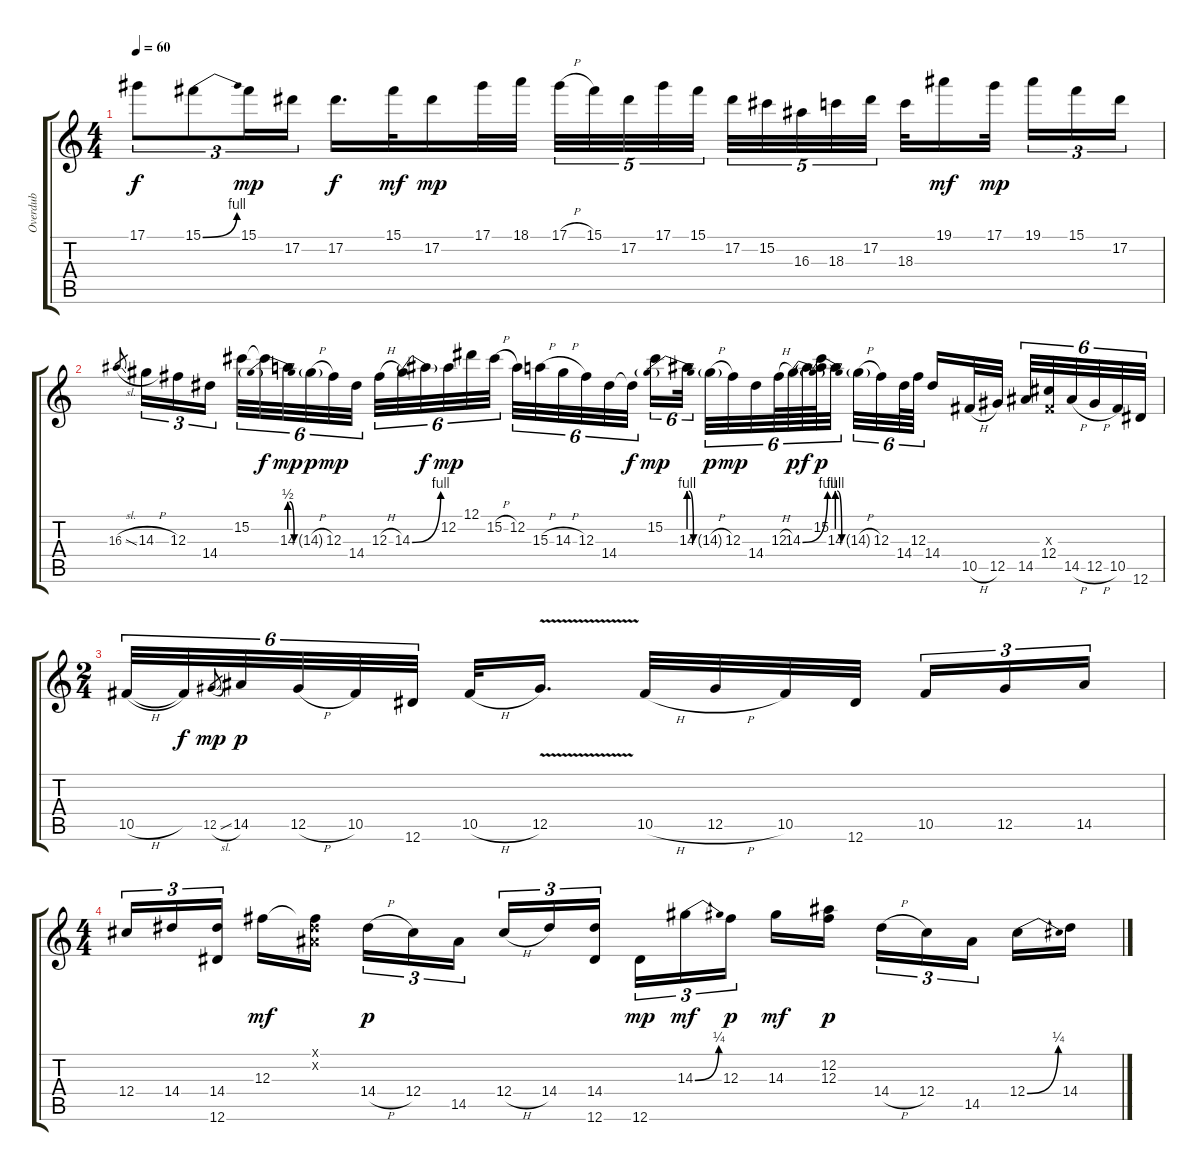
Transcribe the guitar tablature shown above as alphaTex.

\track ("Overdub" "Overdub") {instrument electricguitarjazz}
\staff {score tabs}
\tuning (Eb4 Bb3 Gb3 Db3 Ab2 Eb2) {hide}
\ts (4 4)
\tempo 60
\clef g2
\ks c
17.1{t}.8{tu (3 2) dy f} 15.1{be (bend 0 0 60 4)}.8{tu (3 2)} 15.1.16{tu (3 2) dy mp} 17.2.16{tu (3 2)} 17.2.16{d dy f} 15.1.32{dy mf} 17.2.16{dy mp} 17.1.32 18.1.32 17.1{h}.32{tu (5 4)} 15.1.32{tu (5 4)} 17.2.32{tu (5 4)} 17.1.32{tu (5 4)} 15.1.32{tu (5 4)} 17.2.32{tu (5 4)} 15.2.32{tu (5 4)} 16.3.32{tu (5 4)} 18.3.32{tu (5 4)} 17.2.32{tu (5 4)} 18.3.32 19.1.16{dy mf} 17.1.32{dy mp} 19.1.16{tu (3 2)} 15.1.16{tu (3 2)} 17.2.16{tu (3 2)} |
16.3{sl}.8{gr} 14.3{h}.16{tu (3 2)} 12.3.16{tu (3 2)} 14.4.16{tu (3 2)} 15.2.32{tu (6 4)} 15.2{t}.32{tu (6 4) dy f} 14.3{be (prebendrelease 0 2 60 0)}.32{tu (6 4) dy mp} 14.3{h g}.32{tu (6 4) dy p} 12.3.32{tu (6 4) dy mp} 14.4.32{tu (6 4)} 12.3{h}.32{tu (6 4)} 14.3{be (bend 0 0 60 4)}.32{tu (6 4)} 14.3{t}.32{tu (6 4) dy f} 12.2.32{tu (6 4) dy mp} 12.1.32{tu (6 4)} 15.2{h}.32{tu (6 4)} 12.2.32{tu (6 4)} 15.3{h}.32{tu (6 4)} 14.3{h}.32{tu (6 4)} 12.3.32{tu (6 4)} 14.4.32{tu (6 4)} 14.4{t}.32{tu (6 4) dy f} 15.2.16{tu (6 4) dy mp} 14.3{be (prebendrelease 0 4 60 0)}.32{tu (6 4)} 14.3{h g}.32{tu (6 4) dy p} 12.3.32{tu (6 4) dy mp} 14.4.32{tu (6 4)} 12.3{h}.64{tu (6 4)} 14.3{be (bend 0 0 60 4)}.64{tu (6 4) dy p} 14.3{t}.64{tu (6 4) dy f} (15.2 14.3{t}).64{tu (6 4) dy p} 14.3{be (prebendrelease 0 4 60 0)}.32{tu (6 4)} 14.3{h g}.32{tu (6 4)} 12.3.32{tu (6 4)} 14.4.64{tu (6 4)} 12.3.64{tu (6 4)} 14.4.16 10.5{h}.32 12.5.32 14.5.32{tu (6 4)} (0.3{x} 12.4).32{tu (6 4)} 14.5{h}.32{tu (6 4)} 12.5{h}.32{tu (6 4)} 10.5.32{tu (6 4)} 12.6.32{tu (6 4)} |
\ts (2 4)
10.5{h}.32{tu (6 4)} 10.5{t}.32{tu (6 4) dy f} 12.5{sl}.8{gr dy mp} 14.5.32{tu (6 4) dy p} 12.5{h}.32{tu (6 4)} 10.5.32{tu (6 4)} 12.6.32{tu (6 4)} 10.5{h}.32 12.5{v}.16{d} 10.5{h}.32 12.5{h}.32 10.5.32 12.6.32 10.5.16{tu (3 2)} 12.5.16{tu (3 2)} 14.5.16{tu (3 2)} |
\ts (4 4)
12.4.16{tu (3 2)} 14.4.16{tu (3 2)} (14.4 12.6).16{tu (3 2)} 12.3.16{dy mf} (0.1{x} 0.2{x} 12.3{t}).16 14.4{h}.16{tu (3 2) dy p} 12.4.16{tu (3 2)} 14.5.16{tu (3 2)} 12.4{h}.16{tu (3 2)} 14.4.16{tu (3 2)} (14.4 12.6).16{tu (3 2)} 12.6.16{tu (3 2) dy mp} 14.3{be (bend 0 0 60 1)}.16{tu (3 2) dy mf} 12.3.16{tu (3 2) dy p} 14.3.16{dy mf} (12.2 12.3).16{dy p} 14.4{h}.16{tu (3 2)} 12.4.16{tu (3 2)} 14.5.16{tu (3 2)} 12.4{be (bend 0 0 60 1)}.16 14.4.16
